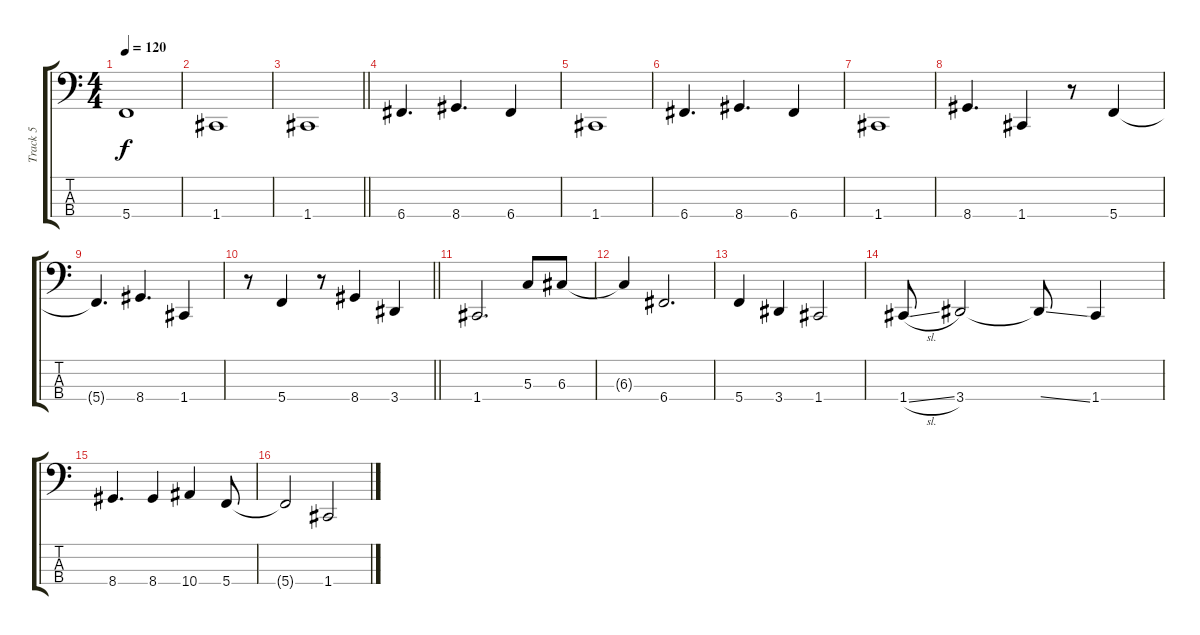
\track ("Track 5" "Track 5") {instrument electricbasspick}
\staff {score tabs}
\tuning (F2 C2 G1 C1) {hide}
\ts (4 4)
\tempo 120
\clef f4
\ks c
5.4.1{dy f} |
1.4.1 |
\barLineRight lightlight
1.4.1 |
\section ("" "")
6.4.4{d} 8.4.4{d} 6.4.4 |
1.4.1 |
6.4.4{d} 8.4.4{d} 6.4.4 |
1.4.1 |
8.4.4{d} 1.4.4 r.8 5.4.4 |
5.4{t}.4{d} 8.4.4{d} 1.4.4 |
\barLineRight lightlight
r.8 5.4.4 r.8 8.4.4 3.4.4 |
\section ("" "")
1.4.2{d} 5.3.8 6.3.8 |
6.3{t}.4 6.4.2{d} |
5.4.4 3.4.4 1.4.2 |
1.4{sl}.8 3.4.2 3.4{ss t}.8 1.4.4 |
8.4.4{d} 8.4.4 10.4.4 5.4.8 |
5.4{t}.2 1.4.2
